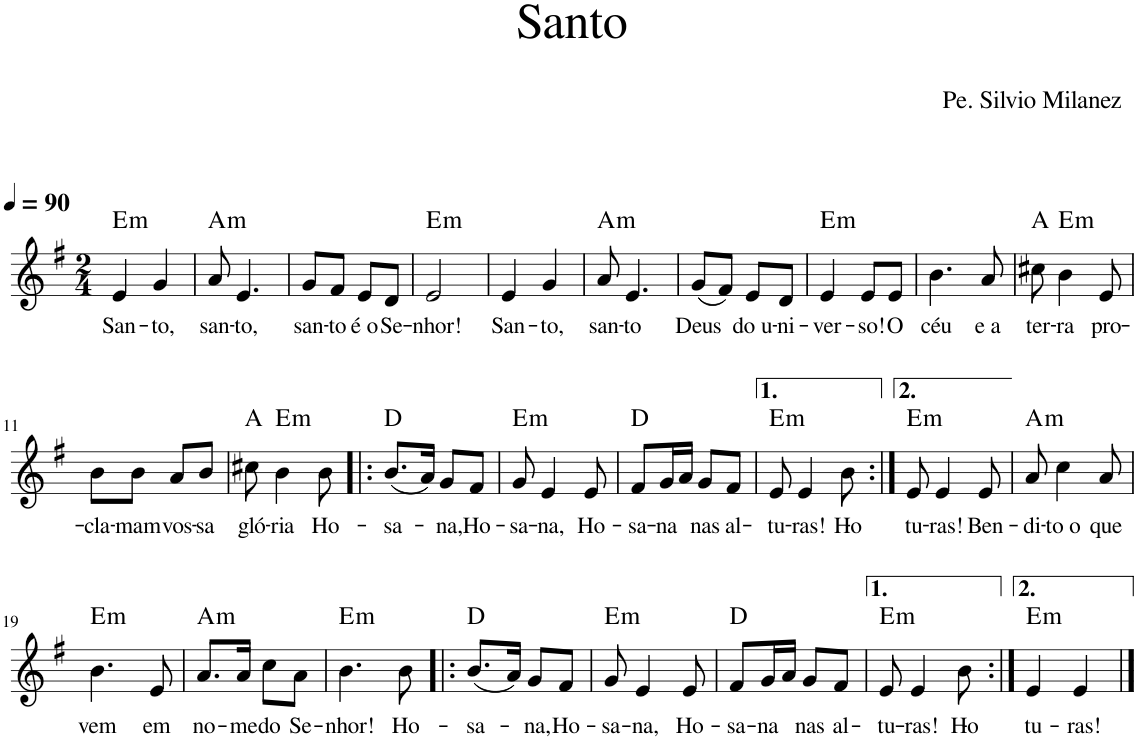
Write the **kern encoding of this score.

**kern	**text	**harte
*part1	*part1	*part1
*staff1	*staff1	*
*I"Voz	*	*
*I'Vo.	*	*
*clefG2	*	*
*k[f#]	*	*
*M2/4	*	*
*MM90	*	*
=1	=1	=1
!	!LO:LY:b	!LO:H:kt=m
4e/	San-	E:min
!	!LO:LY:b	!
4g/	-to,	.
=2	=2	=2
!	!LO:LY:b	!LO:H:kt=m
8a/	san-	A:min
!	!LO:LY:b	!
4.e/	-to,	.
=3	=3	=3
!	!LO:LY:b	!
8g/L	san-	.
!	!LO:LY:b	!
8f#/J	-to	.
!	!LO:LY:b	!
8e/L	é o	.
!	!LO:LY:b	!
8d/J	Se-	.
=4	=4	=4
!	!LO:LY:b	!LO:H:kt=m
2e/	-nhor!	E:min
=5	=5	=5
!	!LO:LY:b	!
4e/	San-	.
!	!LO:LY:b	!
4g/	-to,	.
=6	=6	=6
!	!LO:LY:b	!LO:H:kt=m
8a/	san-	A:min
!	!LO:LY:b	!
4.e/	-to	.
=7	=7	=7
!	!LO:LY:b	!
(8g/L	Deus	.
8f#/J)	.	.
!	!LO:LY:b	!
8e/L	do u-	.
!	!LO:LY:b	!
8d/J	-ni-	.
=8	=8	=8
!	!LO:LY:b	!LO:H:kt=m
4e/	-ver-	E:min
!	!LO:LY:b	!
8e/L	-so!	.
!	!LO:LY:b	!
8e/J	O	.
=9	=9	=9
!	!LO:LY:b	!
4.b\	céu	.
!	!LO:LY:b	!
8a/	e a	.
=10	=10	=10
!	!LO:LY:b	!
8cc#X\	ter-	A:maj
!	!LO:LY:b	!LO:H:kt=m
4b\	-ra	E:min
!	!LO:LY:b	!
8e/	pro-	.
!!LO:LB:g=z
=11	=11	=11
!	!LO:LY:b	!
8b\L	-cla-	.
!	!LO:LY:b	!
8b\J	-mam	.
!	!LO:LY:b	!
8a/L	vos-	.
!	!LO:LY:b	!
8b/J	-sa	.
=12	=12	=12
!	!LO:LY:b	!
8cc#X\	gló-	A:maj
!	!LO:LY:b	!LO:H:kt=m
4b\	-ria	E:min
!	!LO:LY:b	!
8b\	Ho-	.
=13!|:	=13!|:	=13!|:
!	!LO:LY:b	!
(8.b/L	-sa-	D:maj
16a/Jk)	.	.
!	!LO:LY:b	!
8g/L	-na,	.
!	!LO:LY:b	!
8f#/J	Ho-	.
=14	=14	=14
!	!LO:LY:b	!LO:H:kt=m
8g/	-sa-	E:min
!	!LO:LY:b	!
4e/	-na,	.
!	!LO:LY:b	!
8e/	Ho-	.
=15	=15	=15
!	!LO:LY:b	!
8f#/L	-sa-	D:maj
!	!LO:LY:b	!
16g/L	-na	.
16a/JJ	.	.
!	!LO:LY:b	!
8g/L	nas	.
!	!LO:LY:b	!
8f#/J	al-	.
=16	=16	=16
!	!LO:LY:b	!LO:H:kt=m
8e/	-tu-	E:min
!	!LO:LY:b	!
4e/	-ras!	.
!	!LO:LY:b	!
8b\	Ho-	.
=17:|!	=17:|!	=17:|!
!	!LO:LY:b	!LO:H:kt=m
8e/	-tu-	E:min
!	!LO:LY:b	!
4e/	-ras!	.
!	!LO:LY:b	!
8e/	Ben-	.
=18	=18	=18
!	!LO:LY:b	!LO:H:kt=m
8a/	-di-	A:min
!	!LO:LY:b	!
4cc\	-to o	.
!	!LO:LY:b	!
8a/	que	.
!!LO:LB:g=z
=19	=19	=19
!	!LO:LY:b	!LO:H:kt=m
4.b\	vem	E:min
!	!LO:LY:b	!
8e/	em	.
=20	=20	=20
!	!LO:LY:b	!LO:H:kt=m
8.a/L	no-	A:min
!	!LO:LY:b	!
16a/Jk	-me	.
!	!LO:LY:b	!
8cc\L	do	.
!	!LO:LY:b	!
8a\J	Se-	.
=21	=21	=21
!	!LO:LY:b	!LO:H:kt=m
4.b\	-nhor!	E:min
!	!LO:LY:b	!
8b\	Ho-	.
=22!|:	=22!|:	=22!|:
!	!LO:LY:b	!
(8.b/L	-sa-	D:maj
16a/Jk)	.	.
!	!LO:LY:b	!
8g/L	-na,	.
!	!LO:LY:b	!
8f#/J	Ho-	.
=23	=23	=23
!	!LO:LY:b	!LO:H:kt=m
8g/	-sa-	E:min
!	!LO:LY:b	!
4e/	-na,	.
!	!LO:LY:b	!
8e/	Ho-	.
=24	=24	=24
!	!LO:LY:b	!
8f#/L	-sa-	D:maj
!	!LO:LY:b	!
16g/L	-na	.
16a/JJ	.	.
!	!LO:LY:b	!
8g/L	nas	.
!	!LO:LY:b	!
8f#/J	al-	.
=25	=25	=25
!	!LO:LY:b	!LO:H:kt=m
8e/	-tu-	E:min
!	!LO:LY:b	!
4e/	-ras!	.
!	!LO:LY:b	!
8b\	Ho-	.
=26:|!	=26:|!	=26:|!
!	!LO:LY:b	!LO:H:kt=m
4e/	-tu-	E:min
!	!LO:LY:b	!
4e/	-ras!	.
==	==	==
*-	*-	*-
